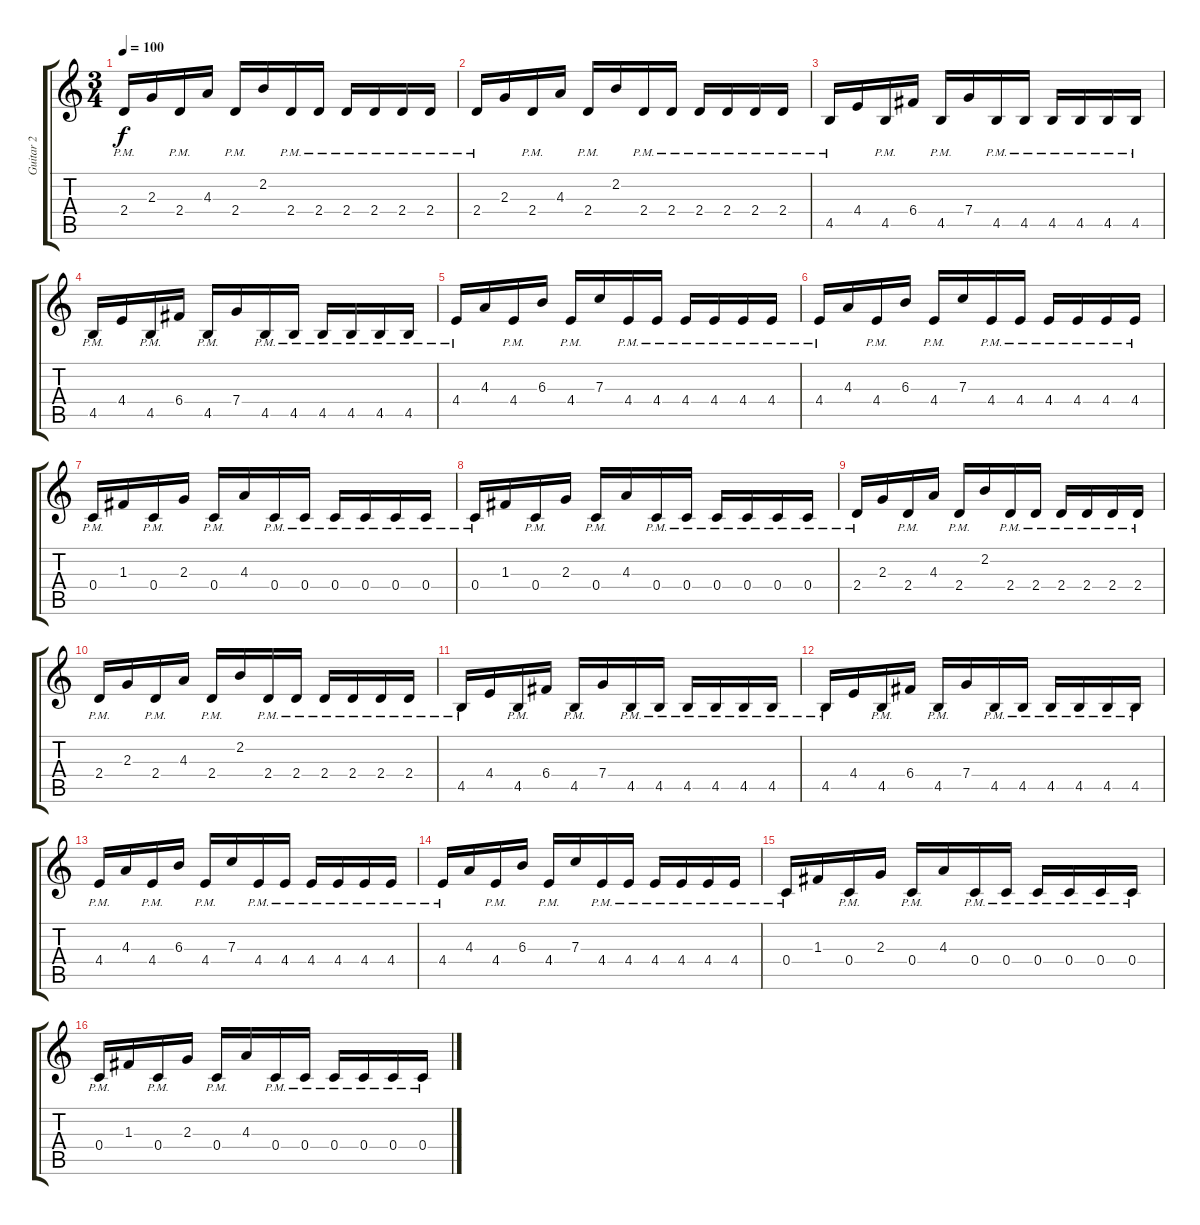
\track ("Guitar 2" "Guitar 2") {instrument distortionguitar}
\staff {score tabs}
\tuning (D4 A3 F3 C3 G2 C2) {hide}
\ts (3 4)
\tempo 100
\clef g2
\ks c
2.4{pm}.16{dy f} 2.3.16 2.4{pm}.16 4.3.16 2.4{pm}.16 2.2.16 2.4{pm}.16 2.4{pm}.16 2.4{pm}.16 2.4{pm}.16 2.4{pm}.16 2.4{pm}.16 |
2.4{pm}.16 2.3.16 2.4{pm}.16 4.3.16 2.4{pm}.16 2.2.16 2.4{pm}.16 2.4{pm}.16 2.4{pm}.16 2.4{pm}.16 2.4{pm}.16 2.4{pm}.16 |
4.5{pm}.16 4.4.16 4.5{pm}.16 6.4.16 4.5{pm}.16 7.4.16 4.5{pm}.16 4.5{pm}.16 4.5{pm}.16 4.5{pm}.16 4.5{pm}.16 4.5{pm}.16 |
4.5{pm}.16 4.4.16 4.5{pm}.16 6.4.16 4.5{pm}.16 7.4.16 4.5{pm}.16 4.5{pm}.16 4.5{pm}.16 4.5{pm}.16 4.5{pm}.16 4.5{pm}.16 |
4.4{pm}.16 4.3.16 4.4{pm}.16 6.3.16 4.4{pm}.16 7.3.16 4.4{pm}.16 4.4{pm}.16 4.4{pm}.16 4.4{pm}.16 4.4{pm}.16 4.4{pm}.16 |
4.4{pm}.16 4.3.16 4.4{pm}.16 6.3.16 4.4{pm}.16 7.3.16 4.4{pm}.16 4.4{pm}.16 4.4{pm}.16 4.4{pm}.16 4.4{pm}.16 4.4{pm}.16 |
0.4{pm}.16 1.3.16 0.4{pm}.16 2.3.16 0.4{pm}.16 4.3.16 0.4{pm}.16 0.4{pm}.16 0.4{pm}.16 0.4{pm}.16 0.4{pm}.16 0.4{pm}.16 |
0.4{pm}.16 1.3.16 0.4{pm}.16 2.3.16 0.4{pm}.16 4.3.16 0.4{pm}.16 0.4{pm}.16 0.4{pm}.16 0.4{pm}.16 0.4{pm}.16 0.4{pm}.16 |
2.4{pm}.16 2.3.16 2.4{pm}.16 4.3.16 2.4{pm}.16 2.2.16 2.4{pm}.16 2.4{pm}.16 2.4{pm}.16 2.4{pm}.16 2.4{pm}.16 2.4{pm}.16 |
2.4{pm}.16 2.3.16 2.4{pm}.16 4.3.16 2.4{pm}.16 2.2.16 2.4{pm}.16 2.4{pm}.16 2.4{pm}.16 2.4{pm}.16 2.4{pm}.16 2.4{pm}.16 |
4.5{pm}.16 4.4.16 4.5{pm}.16 6.4.16 4.5{pm}.16 7.4.16 4.5{pm}.16 4.5{pm}.16 4.5{pm}.16 4.5{pm}.16 4.5{pm}.16 4.5{pm}.16 |
4.5{pm}.16 4.4.16 4.5{pm}.16 6.4.16 4.5{pm}.16 7.4.16 4.5{pm}.16 4.5{pm}.16 4.5{pm}.16 4.5{pm}.16 4.5{pm}.16 4.5{pm}.16 |
4.4{pm}.16 4.3.16 4.4{pm}.16 6.3.16 4.4{pm}.16 7.3.16 4.4{pm}.16 4.4{pm}.16 4.4{pm}.16 4.4{pm}.16 4.4{pm}.16 4.4{pm}.16 |
4.4{pm}.16 4.3.16 4.4{pm}.16 6.3.16 4.4{pm}.16 7.3.16 4.4{pm}.16 4.4{pm}.16 4.4{pm}.16 4.4{pm}.16 4.4{pm}.16 4.4{pm}.16 |
0.4{pm}.16 1.3.16 0.4{pm}.16 2.3.16 0.4{pm}.16 4.3.16 0.4{pm}.16 0.4{pm}.16 0.4{pm}.16 0.4{pm}.16 0.4{pm}.16 0.4{pm}.16 |
0.4{pm}.16 1.3.16 0.4{pm}.16 2.3.16 0.4{pm}.16 4.3.16 0.4{pm}.16 0.4{pm}.16 0.4{pm}.16 0.4{pm}.16 0.4{pm}.16 0.4{pm}.16
